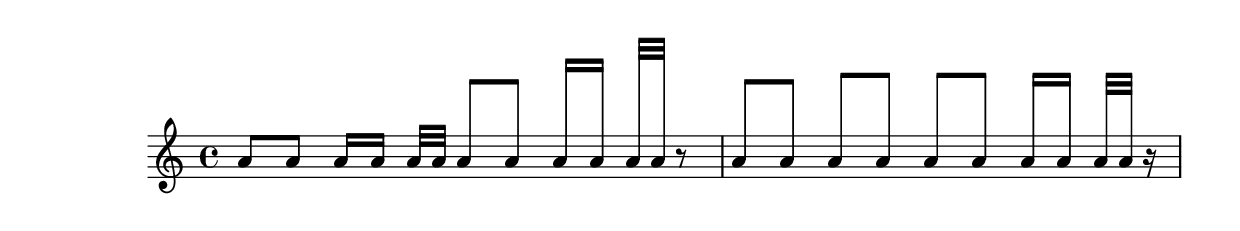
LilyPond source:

%% DO NOT EDIT this file manually; it is automatically
%% generated from LSR http://lsr.dsi.unimi.it
%% Make any changes in LSR itself, or in Documentation/snippets/new/ ,
%% and then run scripts/auxiliar/makelsr.py
%%
%% This file is in the public domain.
\version "2.17.20"

\header {
  lsrtags = "pitches, tweaks-and-overrides"

  texidoc = "
Stem lengths on beamed notes can be varied by overriding the
@code{beamed-lengths} property of the @code{details} of the
@code{Stem}.  If a single value is used as an argument, the length
applies to all stems.  When multiple arguments are used, the first
applies to eighth notes, the second to sixteenth notes and so on.  The
final argument also applies to all notes shorter than the note length
of the final argument.  Non-integer arguments may also be used.

"
  doctitle = "Altering the length of beamed stems"
} % begin verbatim


\relative c'' {
  \override Stem.details.beamed-lengths = #'(2)
  a8[ a] a16[ a] a32[ a]
  \override Stem.details.beamed-lengths = #'(8 10 12)
  a8[ a] a16[ a] a32[ a] r8
  \override Stem.details.beamed-lengths = #'(8)
  a8[ a]
  \override Stem.details.beamed-lengths = #'(8.5)
  a8[ a]
  \revert Stem.details
  a8[ a] a16[ a] a32[ a] r16
}
